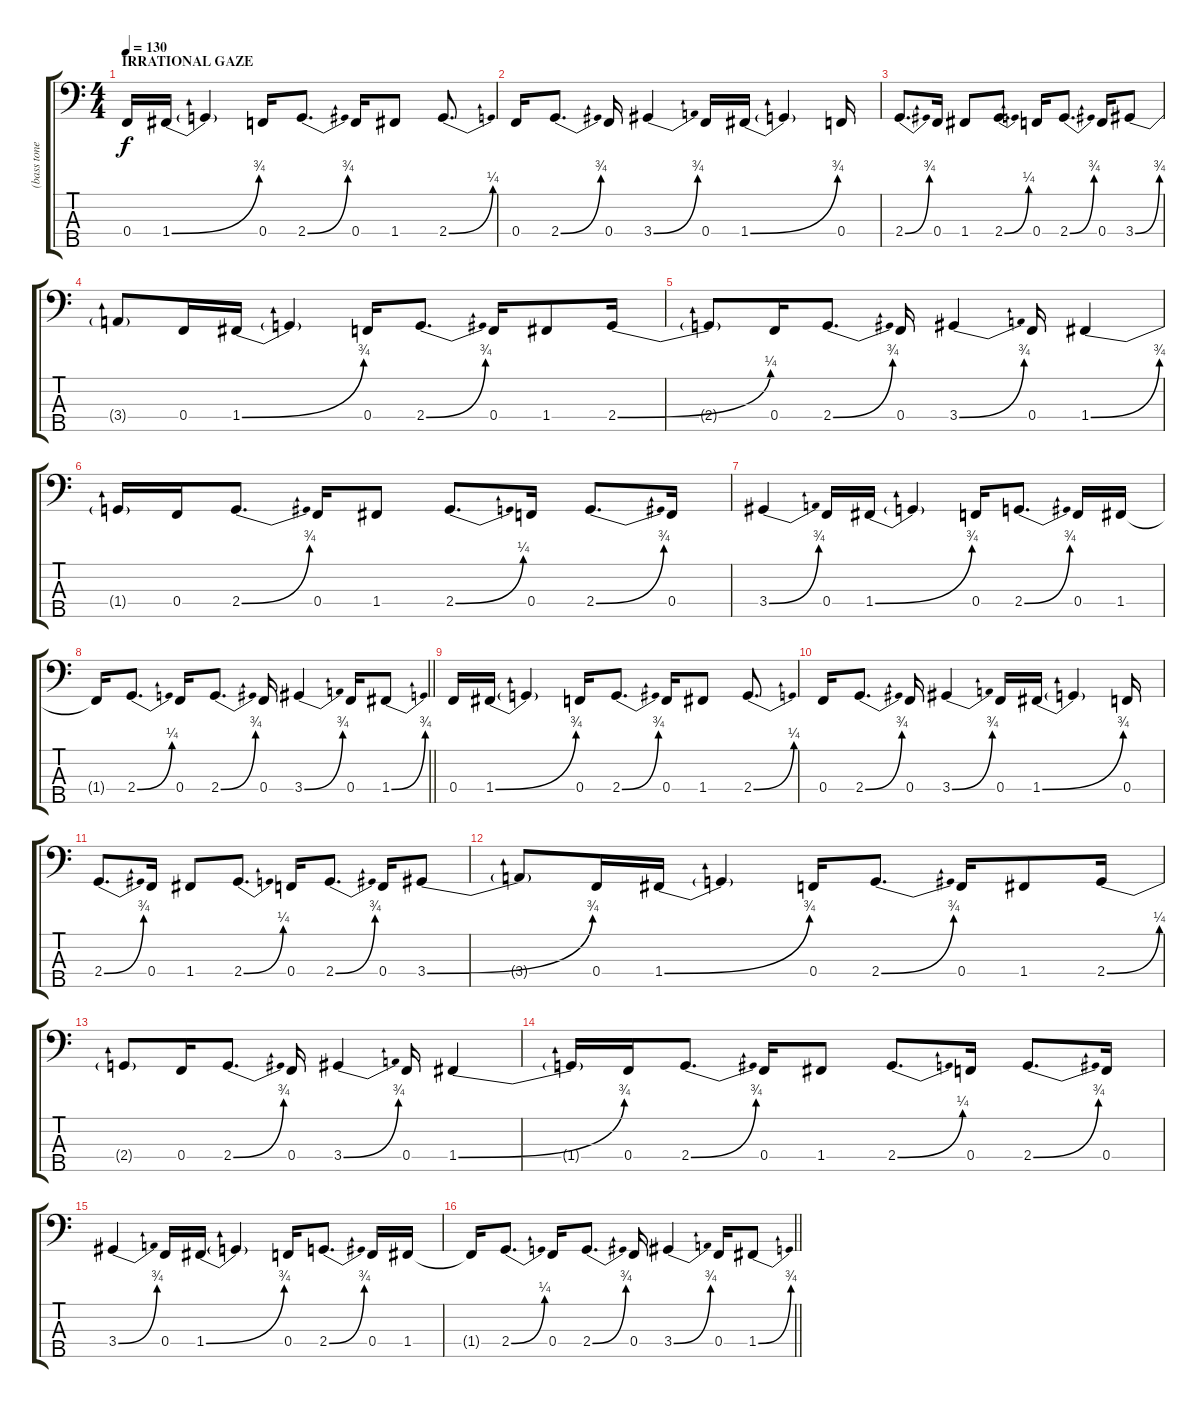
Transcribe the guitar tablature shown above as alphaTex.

\track ("(bass tone)" "(bass tone") {instrument electricbasspick}
\staff {score tabs}
\tuning (Ab2 Eb2 Bb1 F1 C1) {hide}
\ts (4 4)
\section ("" "IRRATIONAL GAZE")
\tempo 130
\clef f4
\ks c
0.4.16{dy f} 1.4{be (bend 0 0 60 3)}.16 1.4{t}.4 0.4.16 2.4{be (bend 0 0 60 3)}.8{d} 0.4.16 1.4.8 2.4{be (bend 0 0 60 1)}.8{d} |
0.4.16 2.4{be (bend 0 0 60 3)}.8{d} 0.4.16 3.4{be (bend 0 0 60 3)}.4 0.4.16 1.4{be (bend 0 0 60 3)}.16 1.4{t}.4 0.4.16 |
2.4{be (bend 0 0 60 3)}.8{d} 0.4.16 1.4.8 2.4{be (bend 0 0 60 1)}.8{d} 0.4.16 2.4{be (bend 0 0 60 3)}.8{d} 0.4.16 3.4{be (bend 0 0 60 3)}.8 |
3.4{t}.8 0.4.16 1.4{be (bend 0 0 60 3)}.16 1.4{t}.4 0.4.16 2.4{be (bend 0 0 60 3)}.8{d} 0.4.16 1.4.8 2.4{be (bend 0 0 60 1)}.16 |
2.4{t}.8 0.4.16 2.4{be (bend 0 0 60 3)}.8{d} 0.4.16 3.4{be (bend 0 0 60 3)}.4 0.4.16 1.4{be (bend 0 0 60 3)}.4 |
1.4{t}.16 0.4.16 2.4{be (bend 0 0 60 3)}.8{d} 0.4.16 1.4.8 2.4{be (bend 0 0 60 1)}.8{d} 0.4.16 2.4{be (bend 0 0 60 3)}.8{d} 0.4.16 |
3.4{be (bend 0 0 60 3)}.4 0.4.16 1.4{be (bend 0 0 60 3)}.16 1.4{t}.4 0.4.16 2.4{be (bend 0 0 60 3)}.8{d} 0.4.16 1.4.16 |
\barLineRight lightlight
1.4{t}.16 2.4{be (bend 0 0 60 1)}.8{d} 0.4.16 2.4{be (bend 0 0 60 3)}.8{d} 0.4.16 3.4{be (bend 0 0 60 3)}.4 0.4.16 1.4{be (bend 0 0 60 3)}.8 |
0.4.16 1.4{be (bend 0 0 60 3)}.16 1.4{t}.4 0.4.16 2.4{be (bend 0 0 60 3)}.8{d} 0.4.16 1.4.8 2.4{be (bend 0 0 60 1)}.8{d} |
0.4.16 2.4{be (bend 0 0 60 3)}.8{d} 0.4.16 3.4{be (bend 0 0 60 3)}.4 0.4.16 1.4{be (bend 0 0 60 3)}.16 1.4{t}.4 0.4.16 |
2.4{be (bend 0 0 60 3)}.8{d} 0.4.16 1.4.8 2.4{be (bend 0 0 60 1)}.8{d} 0.4.16 2.4{be (bend 0 0 60 3)}.8{d} 0.4.16 3.4{be (bend 0 0 60 3)}.8 |
3.4{t}.8 0.4.16 1.4{be (bend 0 0 60 3)}.16 1.4{t}.4 0.4.16 2.4{be (bend 0 0 60 3)}.8{d} 0.4.16 1.4.8 2.4{be (bend 0 0 60 1)}.16 |
2.4{t}.8 0.4.16 2.4{be (bend 0 0 60 3)}.8{d} 0.4.16 3.4{be (bend 0 0 60 3)}.4 0.4.16 1.4{be (bend 0 0 60 3)}.4 |
1.4{t}.16 0.4.16 2.4{be (bend 0 0 60 3)}.8{d} 0.4.16 1.4.8 2.4{be (bend 0 0 60 1)}.8{d} 0.4.16 2.4{be (bend 0 0 60 3)}.8{d} 0.4.16 |
3.4{be (bend 0 0 60 3)}.4 0.4.16 1.4{be (bend 0 0 60 3)}.16 1.4{t}.4 0.4.16 2.4{be (bend 0 0 60 3)}.8{d} 0.4.16 1.4.16 |
\barLineRight lightlight
1.4{t}.16 2.4{be (bend 0 0 60 1)}.8{d} 0.4.16 2.4{be (bend 0 0 60 3)}.8{d} 0.4.16 3.4{be (bend 0 0 60 3)}.4 0.4.16 1.4{be (bend 0 0 60 3)}.8
